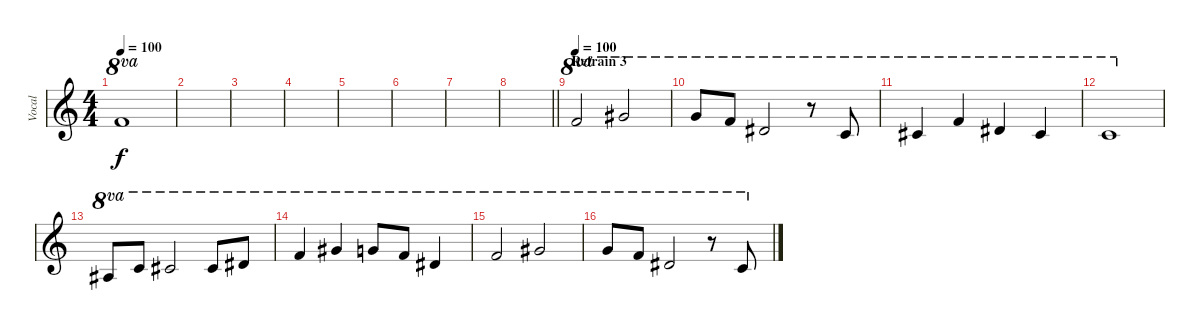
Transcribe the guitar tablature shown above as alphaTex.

\track ("Vocal" "Vocal") {instrument orchestralharp}
\staff {score}
\tuning (E4 B3 G3 D3 A2 E2) {hide}
\ts (4 4)
\tempo 100
\clef g2
\ks c
13.1.1{ot 8va dy f} |
|
|
|
|
|
|
\barLineRight lightlight
|
\section ("" "Refrain 3")
\tempo 100
13.1.2{ot 8va} 16.1.2{ot 8va} |
15.1.8{ot 8va} 13.1.8{ot 8va} 11.1.2{ot 8va} r.8{ot 8va} 8.1.8{ot 8va} |
9.1.4{ot 8va} 13.1.4{ot 8va} 11.1.4{ot 8va} 14.2.4{ot 8va} |
8.1.1{ot 8va} |
6.1.8{ot 8va} 8.1.8{ot 8va} 9.1.2{ot 8va} 9.1.8{ot 8va} 11.1.8{ot 8va} |
13.1.4{ot 8va} 16.1.4{ot 8va} 15.1.8{ot 8va} 13.1.8{ot 8va} 11.1.4{ot 8va} |
13.1.2{ot 8va} 16.1.2{ot 8va} |
15.1.8{ot 8va} 13.1.8{ot 8va} 11.1.2{ot 8va} r.8{ot 8va} 8.1.8{ot 8va}
